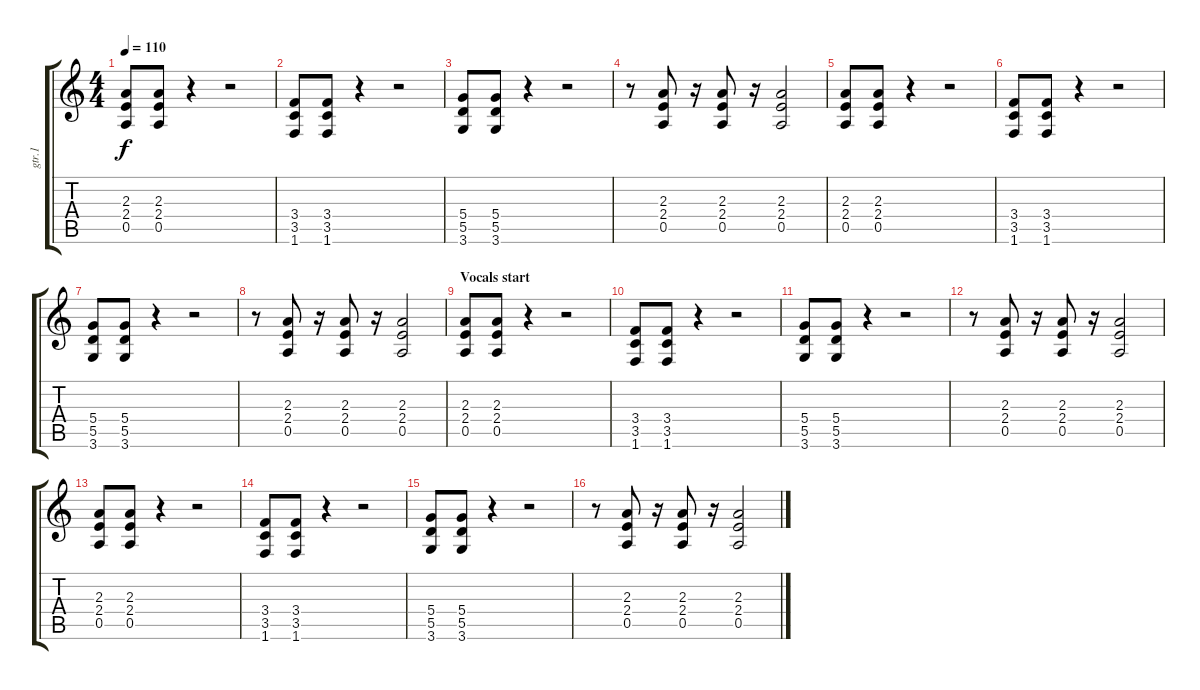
\track ("gtr.1" "gtr.1") {instrument overdrivenguitar}
\staff {score tabs}
\tuning (E4 B3 G3 D3 A2 E2) {hide}
\ts (4 4)
\tempo 110
\clef g2
\ks c
(2.3 2.4 0.5).8{dy f instrument overdrivenguitar} (2.3 2.4 0.5).8 r.4 r.2 |
(3.4 3.5 1.6).8 (3.4 3.5 1.6).8 r.4 r.2 |
(5.4 5.5 3.6).8 (5.4 5.5 3.6).8 r.4 r.2 |
r.8 (2.3 2.4 0.5).8 r.16 (2.3 2.4 0.5).8 r.16 (2.3 2.4 0.5).2 |
(2.3 2.4 0.5).8 (2.3 2.4 0.5).8 r.4 r.2 |
(3.4 3.5 1.6).8 (3.4 3.5 1.6).8 r.4 r.2 |
(5.4 5.5 3.6).8 (5.4 5.5 3.6).8 r.4 r.2 |
r.8 (2.3 2.4 0.5).8 r.16 (2.3 2.4 0.5).8 r.16 (2.3 2.4 0.5).2 |
\section ("" "Vocals start")
(2.3 2.4 0.5).8 (2.3 2.4 0.5).8 r.4 r.2 |
(3.4 3.5 1.6).8 (3.4 3.5 1.6).8 r.4 r.2 |
(5.4 5.5 3.6).8 (5.4 5.5 3.6).8 r.4 r.2 |
r.8 (2.3 2.4 0.5).8 r.16 (2.3 2.4 0.5).8 r.16 (2.3 2.4 0.5).2 |
(2.3 2.4 0.5).8 (2.3 2.4 0.5).8 r.4 r.2 |
(3.4 3.5 1.6).8 (3.4 3.5 1.6).8 r.4 r.2 |
(5.4 5.5 3.6).8 (5.4 5.5 3.6).8 r.4 r.2 |
r.8 (2.3 2.4 0.5).8 r.16 (2.3 2.4 0.5).8 r.16 (2.3 2.4 0.5).2
